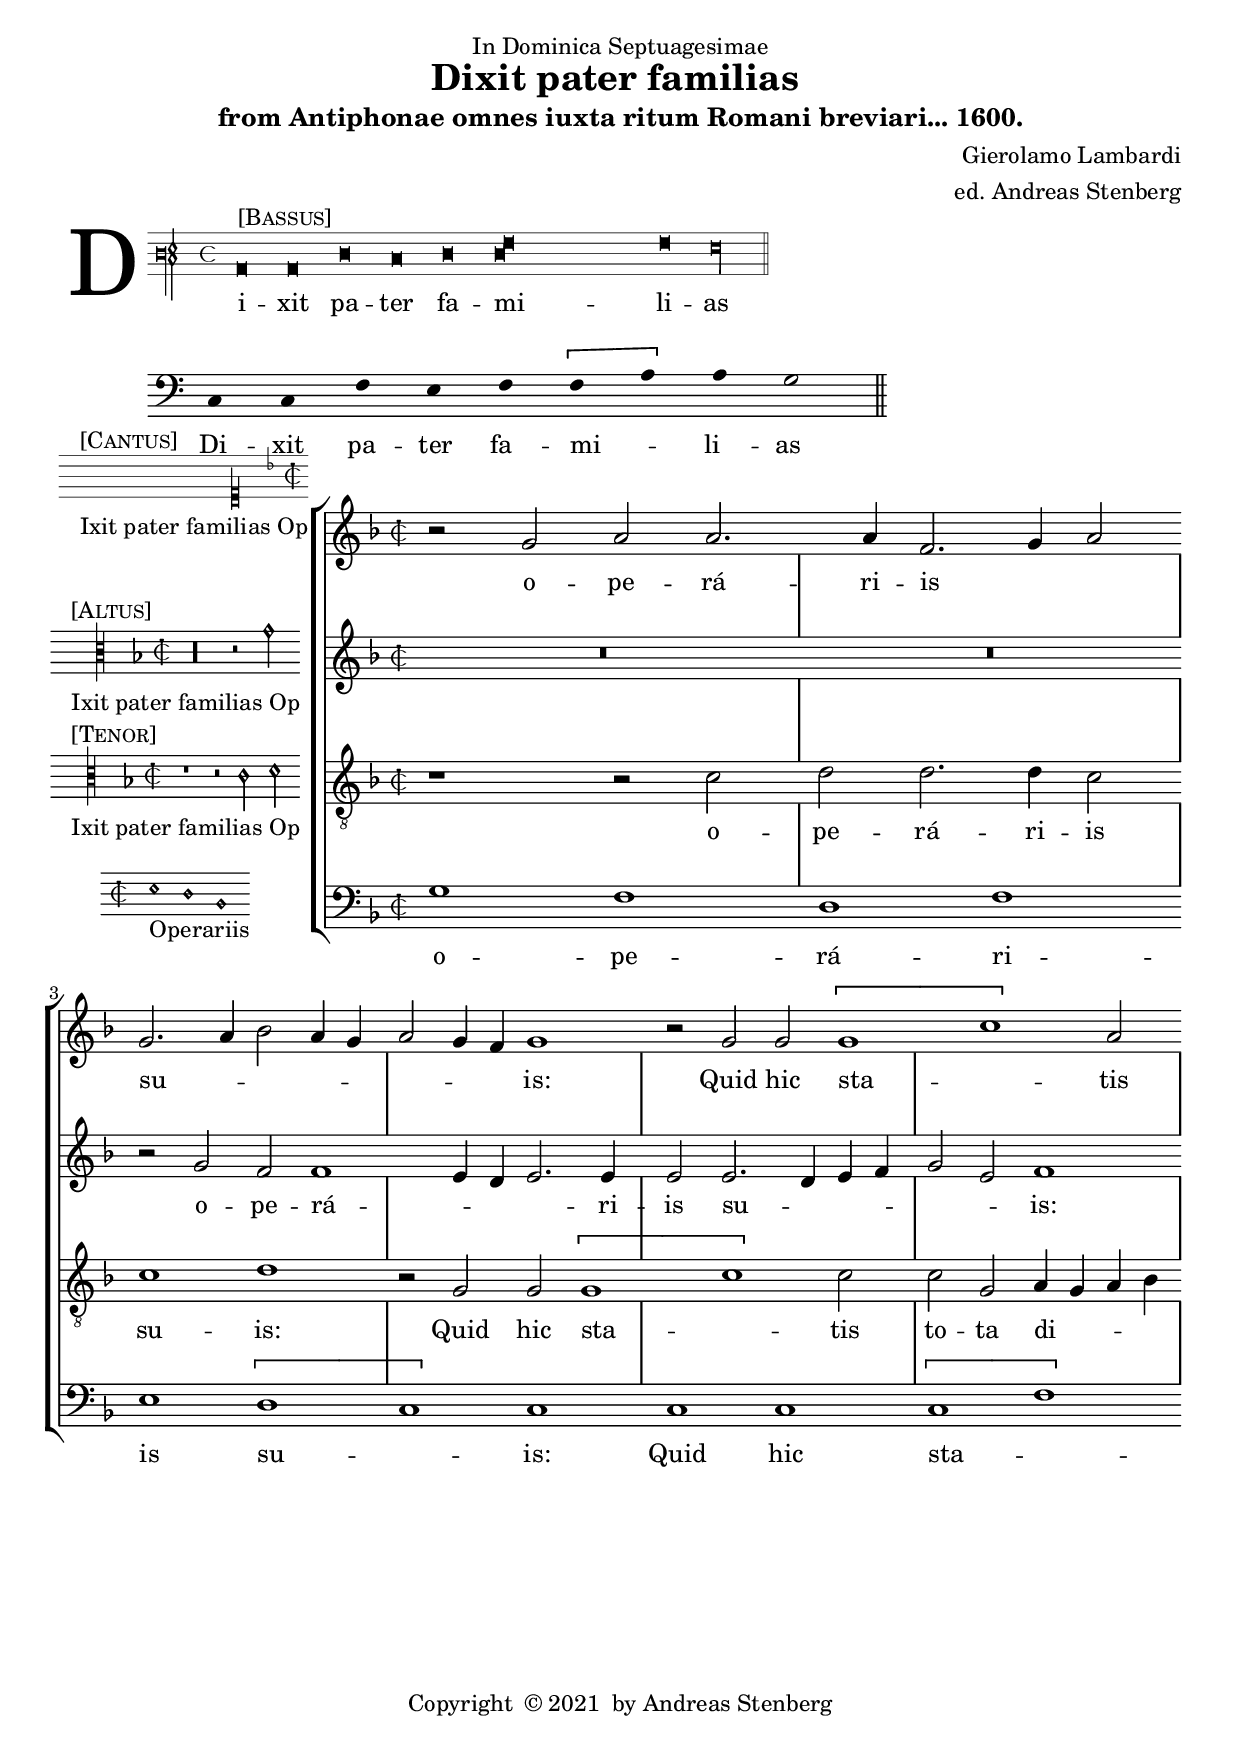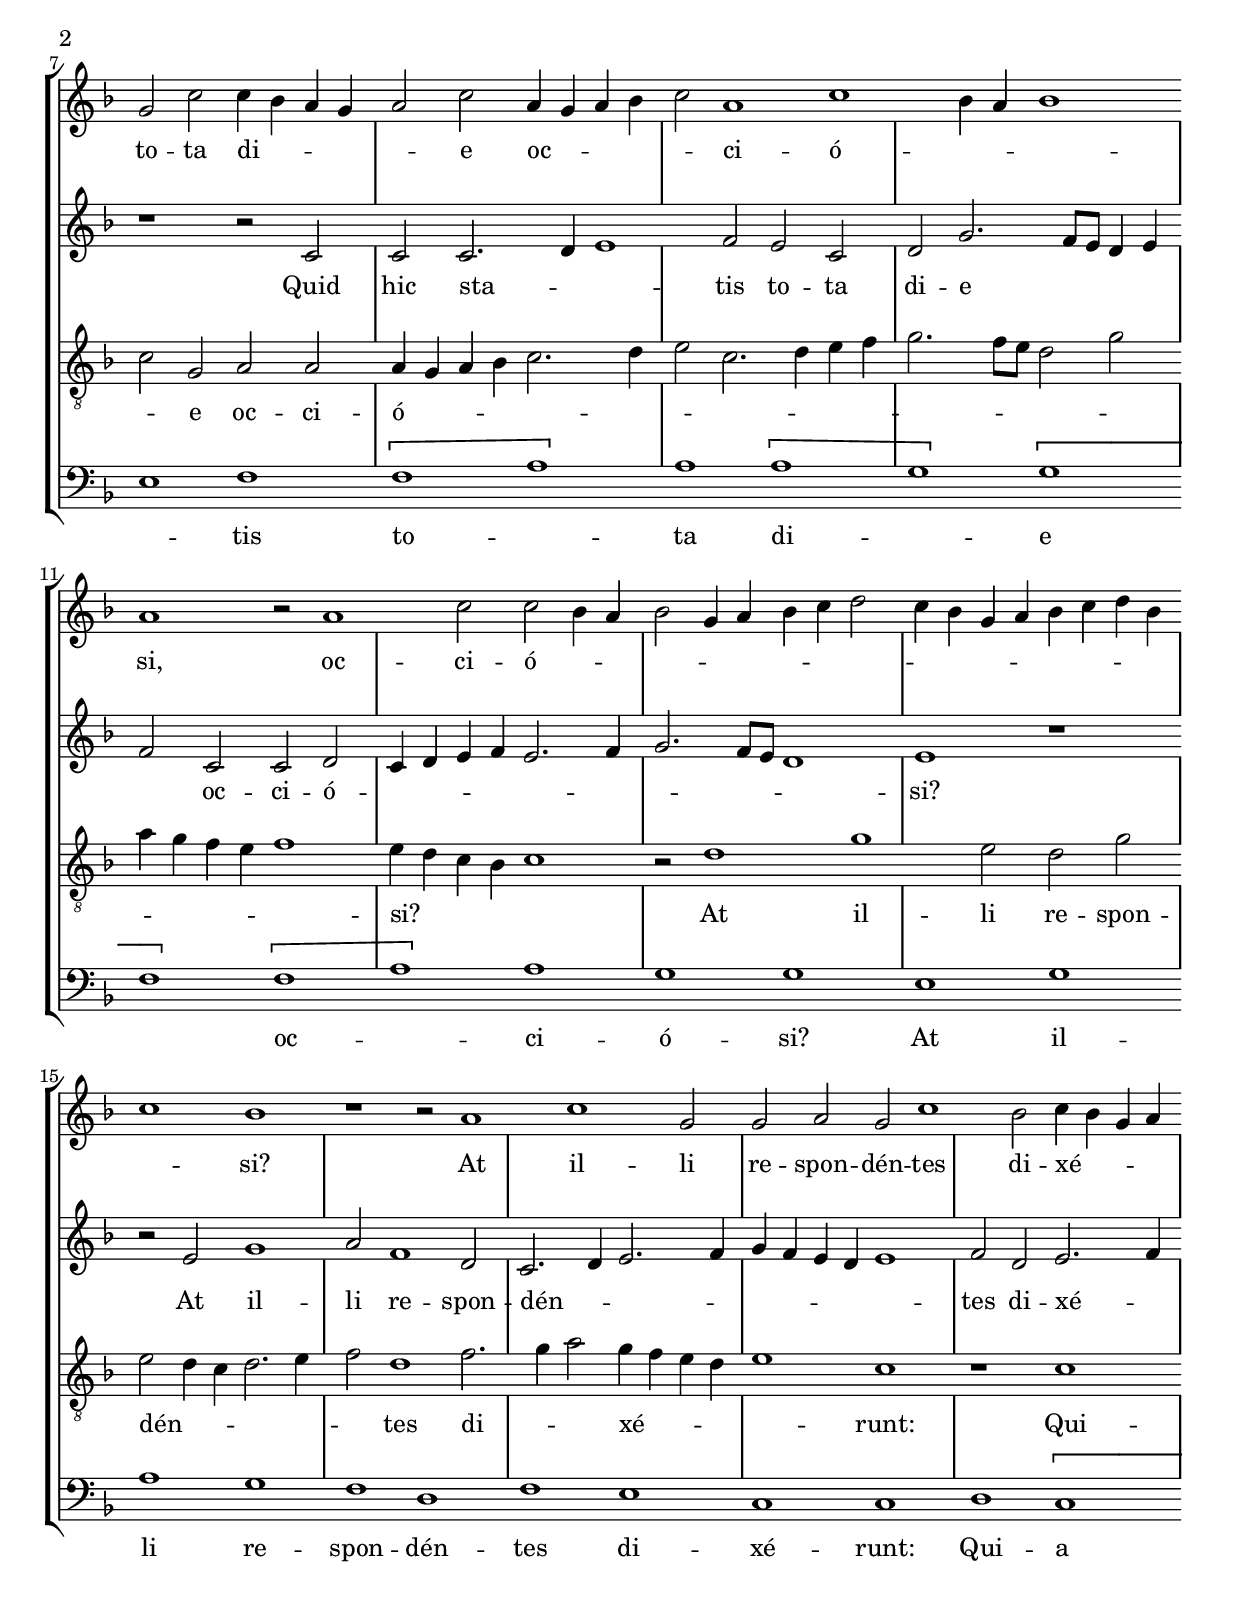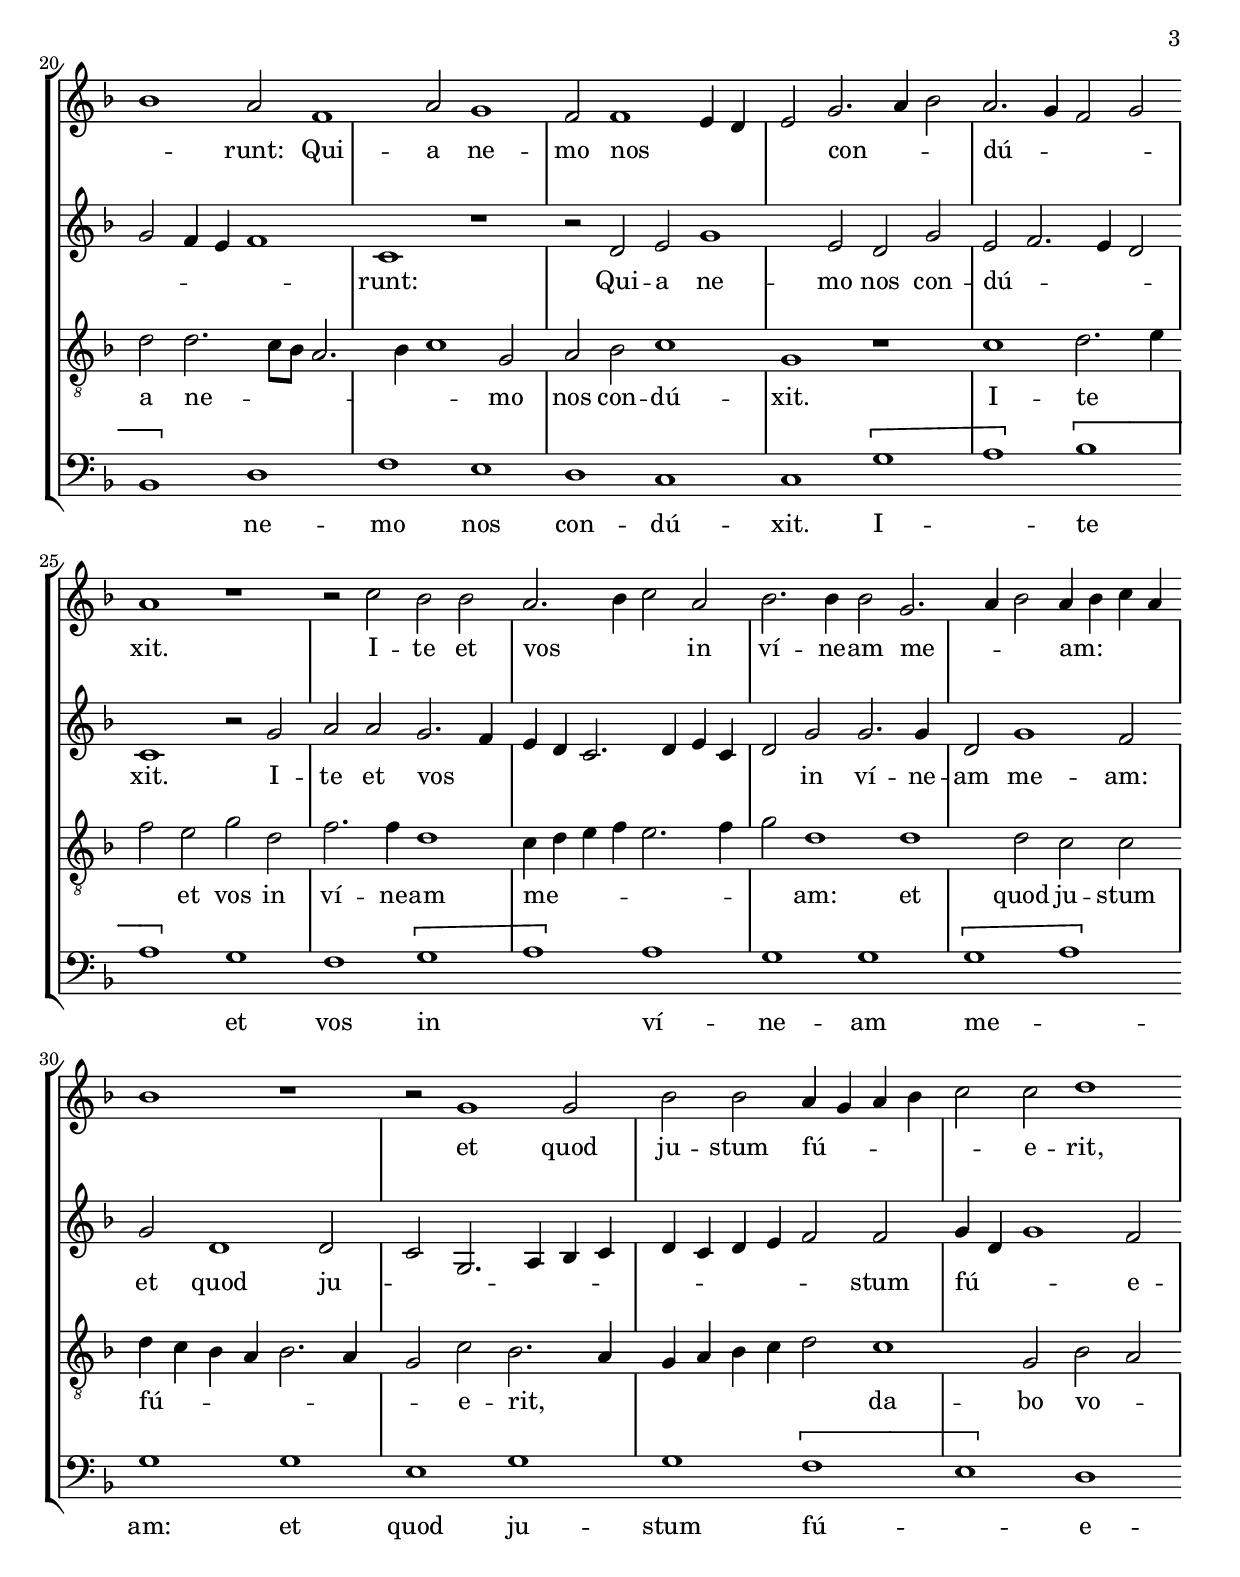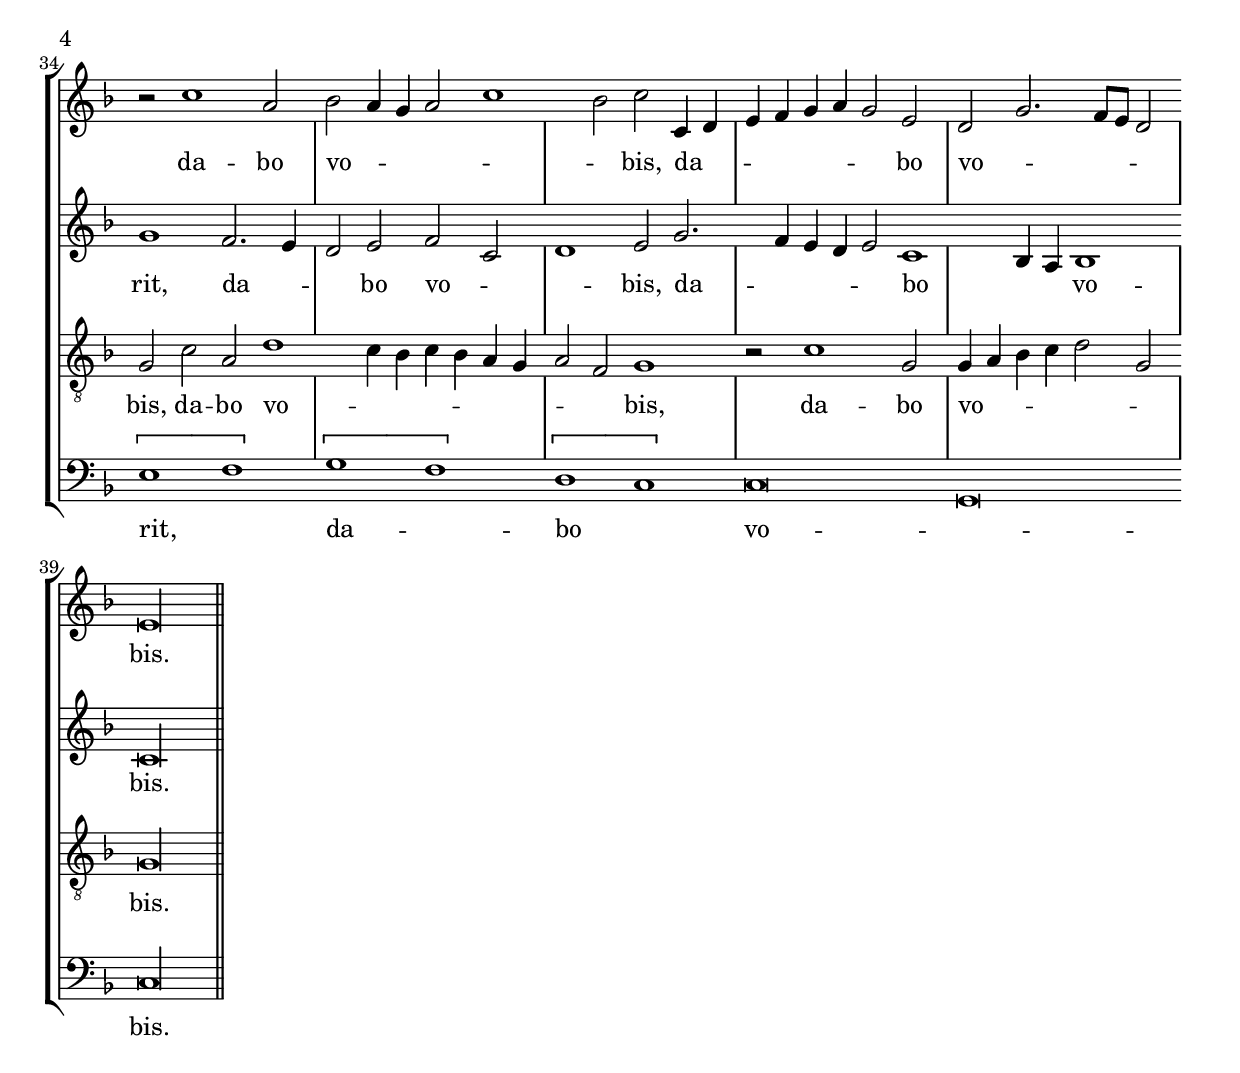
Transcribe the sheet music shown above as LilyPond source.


%%%%%%%%%%%%%%%%%%%%%%%%%%%%%%%%%%%%%%%%%%%%%%%%%%%%%%%%%%%%%%%%%%%
% This is a template based on the usual four part choir templater %
% where the voices have common lyrics at the the start but split  %
% to separate lyrics after a while.				  %
% This template is modyfied by AS from the one in the lilypond    %
% documentation.						  %
% This template is to be used for instance for fairly simple      %
% settings where the stanzas are set homophonicaly but twhere the %
% Chorus contains polyphony that require separate underlay for    %
% the different voices.						  %
%%%%%%%%%%%%%%%%%%%%%%%%%%%%%%%%%%%%%%%%%%%%%%%%%%%%%%%%%%%%%%%%%%%
\version "2.18.0"
\include "deutsch.ly"
ficta = \once \set suggestAccidentals =##t
\header {
  dedication = "In Dominica Septuagesimae"
  title = \markup {
    \center-column {
      "Dixit pater familias "
%      "Wann er zu nacht"
%      \vspace #0.5
    }
  }
  subtitle = "from Antiphonae omnes iuxta ritum Romani breviari... 1600."
  composer = "Gierolamo Lambardi"
  arranger = "ed. Andreas Stenberg"
  poet = ""
  meter =""
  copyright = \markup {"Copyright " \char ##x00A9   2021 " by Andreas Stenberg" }
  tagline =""
}
dixitPater = \relative {
  \clef "bass"
  \set Score.tempoHideNote = ##t
  \tempo 2 = 86
  \time 1/4
  \override Lyrics.LyricText.X-extent  = #'(0 . 3)
  c4 c f e f \[f\melisma a\melismaEnd\] a g2
  \once \revert Staff.BarLine.transparent
  \bar "||"
}

dixitPaterLyr = \lyricmode {
  Di -- xit pa -- ter fa -- mi -- li -- as

}
\markup {
  \column {
    \score {
  <<
    \new MensuralVoice = "discantus" \relative {
      \set Staff.instrumentName = \markup { \null \lower #'8 \fontsize #12 "D" }
      \override NoteHead.style = #'blackpetrucci
      \hide Score.BarNumber {
        \clef "petrucci-f3"

        c\breve^\markup \smallCaps"[Bassus]" \noBreak  c\breve \noBreak
        f\breve \noBreak  e\breve \noBreak
        f\breve \noBreak \[f\breve\melisma a\breve\melismaEnd\] \noBreak a\breve
        \override NoteHead.style = #'petrucci
        \noBreak
        g\longa
        \once \revert Staff.BarLine.transparent
        \bar "||"
      }
    }
    \new Lyrics \lyricsto "discantus" {
      i -- xit pa -- ter fa -- mi -- li -- as
    }
  >>
  \layout {

  }
}
\vspace #1.0
\score {
  \new Staff <<
    \new Voice = "chant" \dixitPater
    \new Lyrics = "one" \lyricsto "chant" \dixitPaterLyr
  >>
  \layout {
    \context {
      \Staff
      \remove "Time_signature_engraver"
      \override BarLine.X-extent = #'(-1 . 1)
      \hide Stem
      \hide Beam
      \hide BarLine
      \hide TupletNumber
    }
  }
}

\vspace #'1.0
  }
}
global = {
 \override Staff.TimeSignature.style =#'mensural
 \key f \major
}

sopMusic = \relative c'' {

  \set Score.tempoHideNote = ##t
  \tempo 2 = 86
  \time 2/2
  \set Timing.measureLength = #(ly:make-moment 4/2)
  \override Staff.BarLine.transparent = ##t
 r2 g2 a2 a2.
 a4 f2.( g4 a2)
 g2.( a4 b2 a4 g4
 a2 g4 f4) g1
 r2 g g2 \[g1(
 c1)\] a2
 g2 c2 c4( b4 a4 g4
 a2) c2 a4( g4 a4 b4
 c2) a1 c1(
 b4 a4 b1)
 a1 r2 a1
 c2 c2( b4 a4
 b2 g4 a4 b4 c4 d2
 c4 b4 g4 a4 b4 c4 d4 b4
 c1) b1
 r1 r2 a1
 c1 g2 g2
 a2 g2 c1 b2
 c4( b4 g4 a4 b1)
 a2 f1 a2
 g1 f2 f1(
 e4 d4 e2 ) g2.(
 a4 b2) a2.( g4
 f2 g2) a1
 r1 r2 c2
 b2 b2 a2.( b4
 c2) a2 b2. b4
 b2 g2.( a4 b2)
 a4( b4 c4 a4 b1)
 r1 r2 g1
 g2 b2 b2
 a4( g4 a4 b4 c2) c2
 d1 r2 c1
 a2 b2( a4 g4
 a2 c1 b2)
 c2 c,4( d4 e4 f4 g4 a4
 g2) e2 d2( g2.
 f8 e8 d2)
 \cadenzaOn
 e\longa
 \revert Staff.BarLine.transparent
  \bar "||"
  \cadenzaOff
}
sopWords = \lyricmode {
%  Di -- xit pa -- ter -- fa -- mí -- lias
  o -- pe -- rá -- ri -- is su -- is:
  Quid hic sta -- tis to -- ta di -- e oc -- ci -- ó -- si,
  oc -- ci -- ó -- si?
  At il -- li re -- spon -- dén -- tes di -- xé -- runt:
  Qui -- a ne -- mo nos con -- dú -- xit.
  I -- te et vos in ví -- ne -- am me -- am:
  et quod ju -- stum fú -- e -- rit,
  da -- bo vo -- bis,
  da -- bo vo -- bis.
}
altoMusic = \relative c' {
  \override Staff.BarLine.transparent = ##t
  R\breve*2
  r2 g'2 f2 f1(
  e4 d4 e2.) e4
  e2 e2.( d4 e4 f4
  g2 e2) f1
  r1 r2 c2
  c2 c2.( d4 e1)
  f2 e2 c2 d2
  g2.( f8 e8 d4 e4
  f2) c2 c2 d2(
  c4 d4 e4 f4 e2. f4
  g2. f8 e8 d1)
  e1 r1
  r2 e2 g1
  a2 f1 d2
  c2.( d4 e2. f4
  g4 f4 e4 d4 e1)
  f2 d2 e2.( f4
  g2 f4 e4 f1)
  c1 r1
  r2 d2 e2 g1
  e2 d2 g2
  e2( f2. e4 d2)
  c1 r2 g'2
  a2 a2
  g2.( f4
  e4 d4 c2. d4 e4 c4
  d2) g2 g2. g4
  d2 g1 f2
  g2 d1 d2(
  c2 g2. a4 b4 c4
  d4 c4  d4 e4 f2) f2
  g4( d4  g1) f2
  g1 f2.( e4
  d2) e2 f2( c2
  d1) e2 g2.(
  f4 e4 d4 e2) c1(
  b4 a4) b1
  c\longa
  \revert Staff.BarLine.transparent
}
altoWords = \lyricmode {
  o -- pe -- rá -- ri -- is su -- is:
  Quid hic sta -- tis to -- ta di -- e oc -- ci -- ó -- si?
  At il -- li re -- spon -- dén -- tes di -- xé -- runt:
  Qui -- a ne -- mo nos con -- dú -- xit.
  I -- te et vos in ví -- ne -- am me -- am:
  et quod ju -- stum fú -- e -- rit,
  da -- bo vo -- bis,
  da -- bo vo -- bis.
}
tenorMusic = \relative c' {
  \clef "G_8"
  \override Staff.BarLine.transparent = ##t
   r1 r2 c2
   d2 d2. d4 c2
   c1 d1
   r2 g,2 g2 \[g1(
   c1)\] c2
   c2 g2 a4( g4 a4 b4
   c2) g2
   a2 a2
   a4( g4 a4 b4 c2. d4
   e2 c2. d4 e4 f4
   g2. f8 e8 d2 g2
   a4 g4 f4 e4 f1)
   e4( d4 c4 b4 c1)
   r2  d1 g1
   e2 d2 g2
   e2( d4 c4 d2. e4
   f2) d1 f2.(
   g4 a2) g4( f4 e4 d4
   e1) c1
   r1 c1
   d2 d2.( c8 b8  a2.
   b4 c1) g2
   a2 b2 c1
   g1 r1
   c1
   d2.( e4
   f2) e2 g2 d2
   f2. f4 d1
   c4( d4 e4 f4 e2. f4
   g2) d1 d1
   d2 c2 c2
   d4( c4 b4 a4 b2. a4
   g2) c2 b2.( a4
   g4 a4 b4 c4
   d2) c1
   g2 b2( a2)
   g2 c2 a2 d1(
   c4 b4 c4 b4 a4 g4
   a2 f2) g1
   r2 c1 g2
   g4( a4 b4 c4 d2 g,2)
   g\longa
 \revert Staff.BarLine.transparent
}
tenorWords = \lyricmode {
  o -- pe -- rá -- ri -- is su -- is:
  Quid hic sta -- tis to -- ta di -- e oc -- ci -- ó -- si?
  At il -- li re -- spon -- dén -- tes di -- xé -- runt:
  Qui -- a ne -- mo nos con -- dú -- xit.
  I -- te et vos in ví -- ne -- am me -- am:
  et quod ju -- stum fú -- e -- rit,
  da -- bo vo -- bis,
  da -- bo vo -- bis,
  da -- bo vo -- bis.
}
bassMusic = \relative c {
  \override Staff.BarLine.transparent = ##t
  g'1 f1
  d1 f1
  e1 \[d1(
  c1)\]  c1
  c1 c1
  \[c1( f1\]
  e1) f1
  \[f1( a1)\]
  a1 \[a1(
  g1)\] \[g1(
  f1)\] \[f1(
  a1)\] a1
  g1 g1
  e1 g1
  a1 g1
  f1 d1
  f1 e1
  c1 c1
  d1 \[c1(
  b1)\] d1
  f1 e1
  d1 c1
  c1 \[g'1(
  a1)\] \[b1(
  a1)\] g1
  f1 \[ g1(
  a1)\] a1
  g1 g1
  \[g1( a1)\]
  g1
  g1 e1
  g1 g1
  \[f1( e1)\]
  d1 \[e1(
  f1)\] \[g1(
  f1)\] \[d1(
  c1)\]
  c\breve(
  g\breve)
  c\longa
  \revert Staff.BarLine.transparent
}
bassWords = \lyricmode {
    o -- pe -- rá -- ri -- is su -- is:
  Quid hic sta -- tis to -- ta di -- e oc -- ci -- ó -- si?
  At il -- li re -- spon -- dén -- tes di -- xé -- runt:
  Qui -- a ne -- mo nos con -- dú -- xit.
  I -- te et vos in ví -- ne -- am me -- am:
  et quod ju -- stum fú -- e -- rit,
  da -- bo vo -- bis.
}
incipitDiscantus = \markup {
  \score {
    \new MensuralVoice {
      %      \set Staff.instrumentName = #"Tenor "
      \override Staff.BarLine.transparent =##t
      \override NoteHead.style = #'petrucci
      \override Rest.style = #'neomensural
      \override Staff.TimeSignature.stencil =##f
      \override Staff.Clef.stencil =##f

      \cadenzaOn
      \hideNotes c'\breve^\markup { \smallCaps"[Cantus]"} _"Ixit pater familias Op"
      \revert Staff.TimeSignature.stencil
      \override Staff.TimeSignature.style =#'mensural
      \revert Staff.Clef.stencil
      \clef "petrucci-c1"
      \key f \major
      \time 2/2
      \unHideNotes
      r2 g'2
    }
    \layout {
      \context {
        \Voice
        \remove "Ligature_bracket_engraver"
        \consists "Mensural_ligature_engraver"
      }
      line-width = 4.5\cm
    }
  }
}


incipitAltus = \markup {
  \score {
    {
      %      \set Staff.instrumentName = #"Tenor "
      \override Staff.BarLine.transparent =##t
      \override NoteHead.style = #'petrucci
      \override Rest.style = #'neomensural
      \override Staff.TimeSignature.stencil =##f
      \override Staff.Clef.stencil =##f

      \cadenzaOn
      \hideNotes c'\breve^\markup { \smallCaps"[Altus]"} _"Ixit pater familias Op"
      \revert Staff.TimeSignature.stencil
      \override Staff.TimeSignature.style =#'mensural
      \revert Staff.Clef.stencil
      \clef "petrucci-c3"
      \key f \major
      \time 2/2
      \unHideNotes
      r\longa r2 g'2
    }
    \layout {
      \context {
        \Voice
        \remove "Ligature_bracket_engraver"
        \consists "Mensural_ligature_engraver"
      }
      line-width = 4.5\cm
    }
  }
}


incipitTenor = \markup {
  \score {
    {
      \override Staff.BarLine.transparent =##t
      \override NoteHead.style = #'petrucci
      \override Rest.style = #'neomensural
      \override Staff.TimeSignature.stencil =##f
      \override Staff.Clef.stencil =##f

      \cadenzaOn
      \hideNotes c'\breve ^\markup { \smallCaps"[Tenor]"} _"Ixit pater familias Op"
      \revert Staff.TimeSignature.stencil
      \override Staff.TimeSignature.style =#'mensural
      \revert Staff.Clef.stencil
      \clef "petrucci-c3"
      \key f \major
      \time 2/2
      \unHideNotes
      r1 r2 c'2 d'2
    }
    \layout {
      \context {
        \Voice
        \remove "Ligature_bracket_engraver"
        \consists "Mensural_ligature_engraver"
      }
      line-width = 5.0\cm
    }
  }
}
#(append! supported-clefs '(("mensural-f3" . ("clefs.mensural.f" 0 0))))

incipitBassus = \markup {
  \score {
    {
      %      \set Staff.instrumentName = #"Tenor "
      \override NoteHead.style = #'neomensural
      \override Rest.style = #'neomensural
      \override Staff.TimeSignature.style = #'mensural
      \cadenzaOn
      \override Staff.Clef.stencil =##f
      \clef "mensural-f3"
      \key c \major
      \time 2/2
      g1_"Operariis"
      f1 d1
    }
    \layout {
      \context {
        \Voice
        \remove "Ligature_bracket_engraver"
        \consists "Mensural_ligature_engraver"
      }
      line-width = 4.5\cm
    }
  }
}


\score {
  <<
    \new StaffGroup \with {
      \override VerticalAxisGroup.staff-staff-spacing = #'((basic-distance . 12))
    } <<
      \new Staff = treble <<
        \set Staff.instrumentName = \incipitDiscantus
        \new Voice = "sopranos" {
          \set  Staff.midiInstrument ="choir aahs"
          %	\voiceOne
          << \global \sopMusic >>
        }
      >>
      \new Lyrics = sopranos { s1 }

      \new Staff = "medius" <<
        \set Staff.instrumentName = \incipitAltus

        \new Voice = "altos" {
          %	\voiceTwo
          \set  Staff.midiInstrument ="choir aahs"
          << \global \altoMusic >>
        }
      >>

      \new Lyrics = "altos" { s1 }
      \new Staff = tenors <<
        \set Staff.instrumentName = \incipitTenor

        \clef "treble"
        \new Voice = "tenors" {
          \set  Staff.midiInstrument ="choir aahs"
          %	\voiceOne
          << \global \tenorMusic >>
        }
      >>
      \new Lyrics = "tenors" { s1 }

      \new Staff ="basses" {
        \set Staff.instrumentName = \incipitBassus

        \new Voice = "basses" {
          \set  Staff.midiInstrument ="choir aahs"
          \clef "bass"
          %	\voiceTwo
          << \global \bassMusic >>
        }
      }
    >>
    \new Lyrics = basses { s1 }

    \context Lyrics = sopranos \lyricsto sopranos \sopWords
    \context Lyrics = altos \lyricsto altos \altoWords
    \context Lyrics = tenors \lyricsto tenors \tenorWords
    \context Lyrics = basses \lyricsto basses \bassWords
  >>
  \layout {
    \context {
      \Score
      % no bars in staves
      %      \override BarLine.transparent = ##t

    }
    % the next three instructions keep the lyrics between the bar lines
    \context {
      \Lyrics
      \consists "Bar_engraver"
      \override BarLine.transparent = ##t
    }
    \context {
      \StaffGroup
      \consists "Separating_line_group_engraver"
    }
    \context {
      \Voice
      % no slurs
      \override Slur.transparent = ##t
      % Comment in the below "\remove" command to allow line
      % breaking also at those barlines where a note overlaps
      % into the next bar.  The command is commented out in this
      % short example score, but especially for large scores, you
      % will typically yield better line breaking and thus improve
      % overall spacing if you comment in the following command.
      %\remove "Forbid_line_break_engraver"
    }
    indent = 4.5\cm
  }

}
\score {
  <<
    \new StaffGroup <<
      \new Staff = treble <<
        \set Staff.instrumentName = \incipitDiscantus
        \new Voice = "sopranos" {
          \set  Staff.midiInstrument ="choir aahs"
          %	\voiceOne
          << \global { s4*10 s2 \sopMusic } >>
        }
      >>
      \new Lyrics = sopranos { s1 }

      \new Staff = "medius" <<
        \set Staff.instrumentName = \incipitAltus

        \new Voice = "altos" {
          %	\voiceTwo
          \set  Staff.midiInstrument ="choir aahs"
          << \global { s4*10 s2 \altoMusic }>>
        }
      >>

      \new Lyrics = "altos" { s1 }
      \new Staff = tenors <<
        \set Staff.instrumentName = \incipitTenor

        \clef "treble"
        \new Voice = "tenors" {
          \set  Staff.midiInstrument ="choir aahs"
          %	\voiceOne
          << \global { s4*10 s2 \tenorMusic }>>
        }
      >>
      \new Lyrics = "tenors" { s1 }

      \new Staff ="basses" {
        \set Staff.instrumentName = \incipitBassus

        \new Voice = "basses" {
          \set  Staff.midiInstrument ="choir aahs"
          \clef "G_8"
          %	\voiceTwo
          << \global { \dixitPater s2 \bassMusic }>>
        }
      }
    >>
    \new Lyrics = basses { s1 }

    \context Lyrics = sopranos \lyricsto sopranos \sopWords
    \context Lyrics = altos \lyricsto altos \altoWords
    \context Lyrics = tenors \lyricsto tenors \tenorWords
    \context Lyrics = basses \lyricsto basses \bassWords
  >>
  \midi {}
}
\paper {
  ragged-bottom = ##t
  ragged-last-bottom = ##t
  ragged-last = ##t
}

%{
convert-ly.py (GNU LilyPond) 2.18.2  convert-ly.py: Processing `'...
Applying conversion: 2.15.7, 2.15.9, 2.15.10, 2.15.16, 2.15.17,
2.15.18, 2.15.19, 2.15.20, 2.15.25, 2.15.32, 2.15.39, 2.15.40,
2.15.42, 2.15.43, 2.16.0, 2.17.0, 2.17.4, 2.17.5, 2.17.6, 2.17.11,
2.17.14, 2.17.15, 2.17.18, 2.17.19, 2.17.20, 2.17.25, 2.17.27,
2.17.29, 2.17.97, 2.18.0
%}
